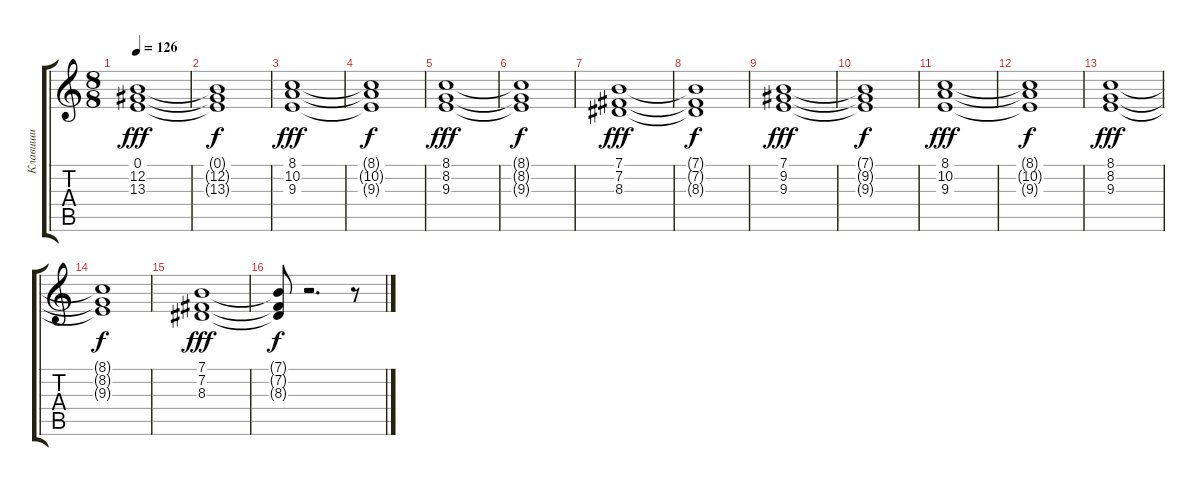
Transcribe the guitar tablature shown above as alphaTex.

\track ("Клавиши" "Клавиши") {instrument stringensemble1}
\staff {score tabs}
\tuning (E4 B3 G3 D3 A2 E2) {hide}
\ts (8 8)
\tempo 126
\clef g2
\ks c
(0.1 12.2 13.3).1{dy fff} |
(0.1{t} 12.2{t} 13.3{t}).1{dy f} |
(8.1 10.2 9.3).1{dy fff} |
(8.1{t} 10.2{t} 9.3{t}).1{dy f} |
(8.1 8.2 9.3).1{dy fff} |
(8.1{t} 8.2{t} 9.3{t}).1{dy f} |
(7.1 7.2 8.3).1{dy fff} |
(7.1{t} 7.2{t} 8.3{t}).1{dy f} |
(7.1 9.2 9.3).1{dy fff} |
(7.1{t} 9.2{t} 9.3{t}).1{dy f} |
(8.1 10.2 9.3).1{dy fff} |
(8.1{t} 10.2{t} 9.3{t}).1{dy f} |
(8.1 8.2 9.3).1{dy fff} |
(8.1{t} 8.2{t} 9.3{t}).1{dy f} |
(7.1 7.2 8.3).1{dy fff} |
(7.1{t} 7.2{t} 8.3{t}).8{dy f} r.2{d} r.8
